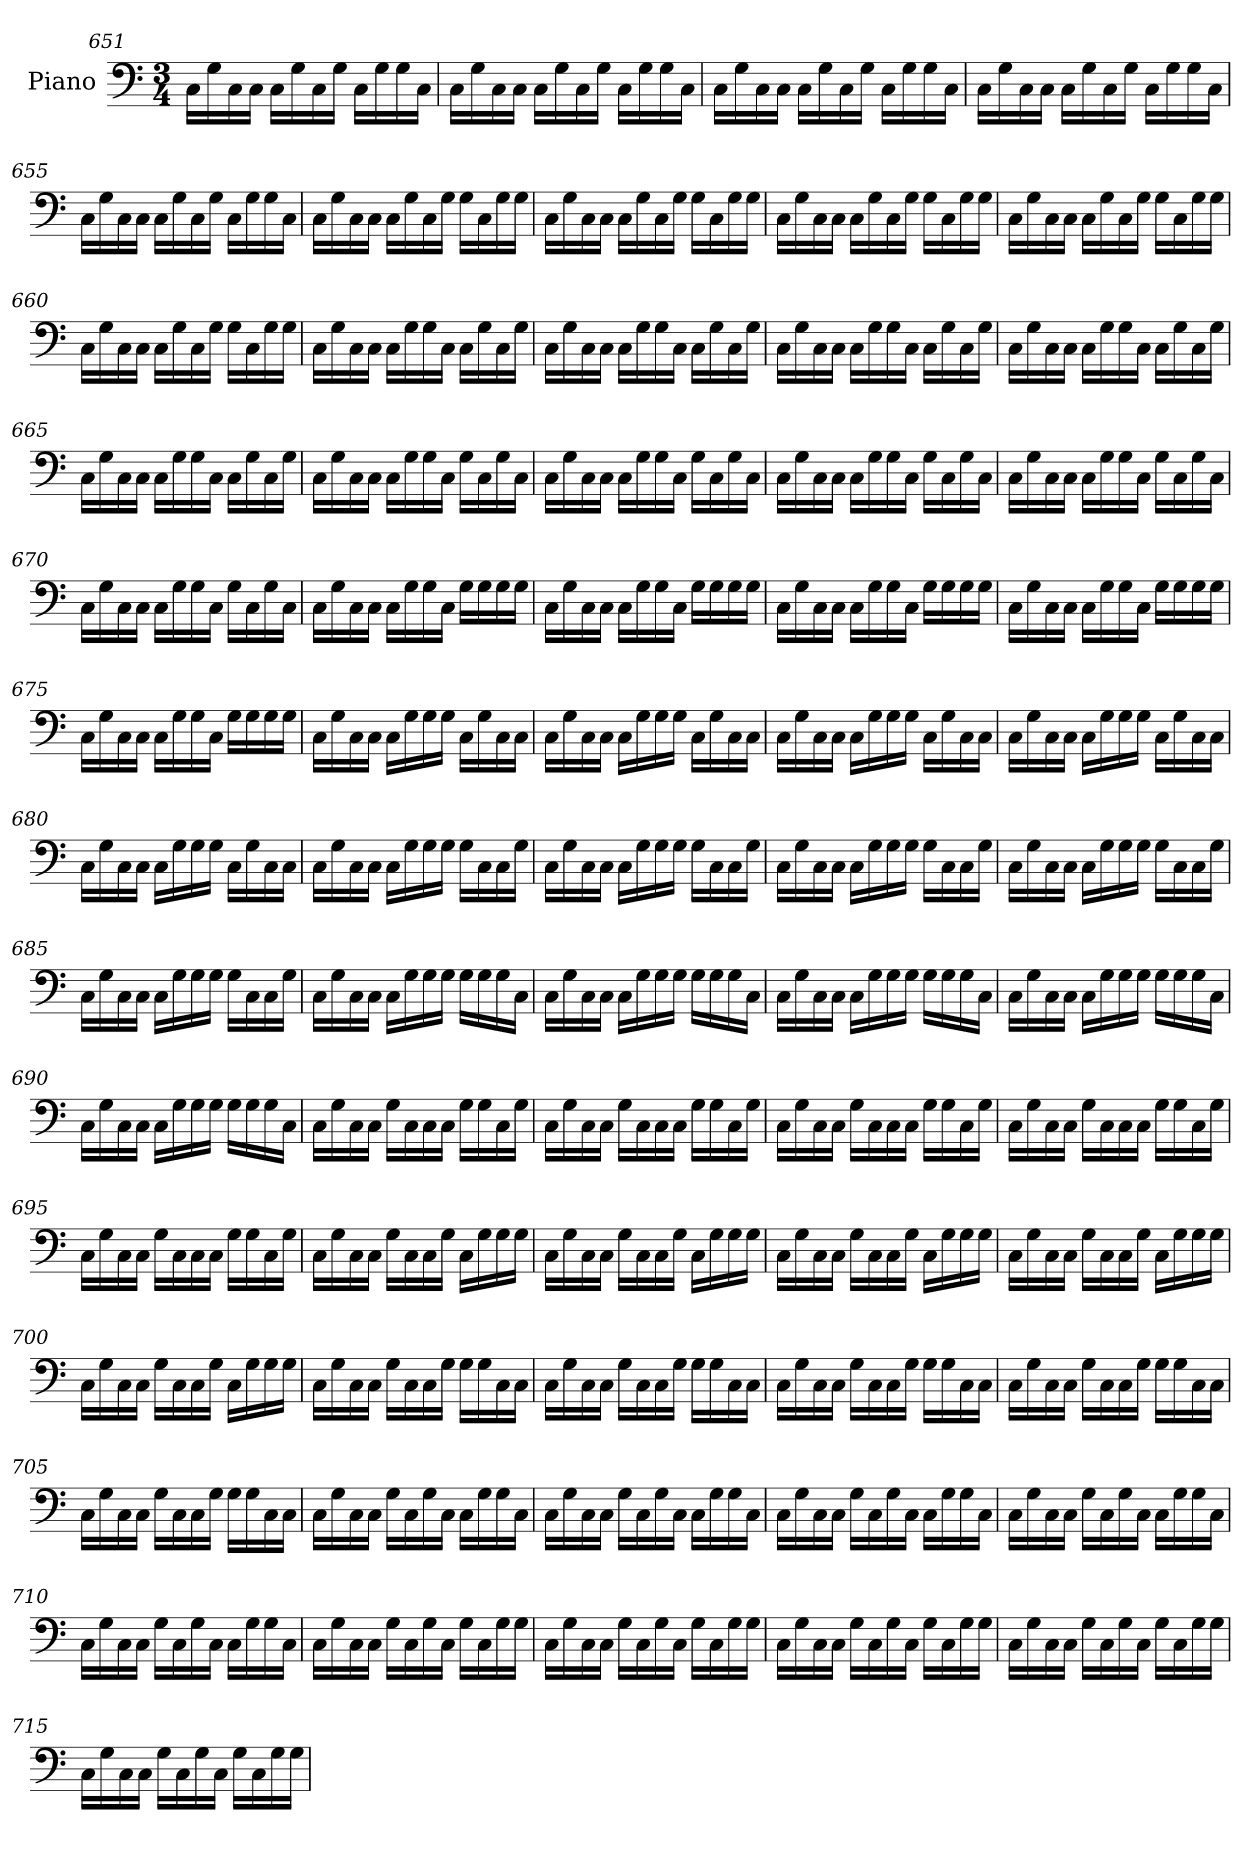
**kern
*part1
*staff1
*I"Piano
*I'Pno.
*clefF4
*k[]
*M3/4
=651
16C\LL
16G\
16C\
16C\JJ
16C\LL
16G\
16C\
16G\JJ
16C\LL
16G\
16G\
16C\JJ
!!LO:LB:g=z
=652
16C\LL
16G\
16C\
16C\JJ
16C\LL
16G\
16C\
16G\JJ
16C\LL
16G\
16G\
16C\JJ
=653
16C\LL
16G\
16C\
16C\JJ
16C\LL
16G\
16C\
16G\JJ
16C\LL
16G\
16G\
16C\JJ
=654
16C\LL
16G\
16C\
16C\JJ
16C\LL
16G\
16C\
16G\JJ
16C\LL
16G\
16G\
16C\JJ
!!LO:LB:g=z
=655
16C\LL
16G\
16C\
16C\JJ
16C\LL
16G\
16C\
16G\JJ
16C\LL
16G\
16G\
16C\JJ
=656
16C\LL
16G\
16C\
16C\JJ
16C\LL
16G\
16C\
16G\JJ
16G\LL
16C\
16G\
16G\JJ
=657
16C\LL
16G\
16C\
16C\JJ
16C\LL
16G\
16C\
16G\JJ
16G\LL
16C\
16G\
16G\JJ
!!LO:LB:g=z
=658
16C\LL
16G\
16C\
16C\JJ
16C\LL
16G\
16C\
16G\JJ
16G\LL
16C\
16G\
16G\JJ
=659
16C\LL
16G\
16C\
16C\JJ
16C\LL
16G\
16C\
16G\JJ
16G\LL
16C\
16G\
16G\JJ
=660
16C\LL
16G\
16C\
16C\JJ
16C\LL
16G\
16C\
16G\JJ
16G\LL
16C\
16G\
16G\JJ
!!LO:LB:g=z
=661
16C\LL
16G\
16C\
16C\JJ
16C\LL
16G\
16G\
16C\JJ
16C\LL
16G\
16C\
16G\JJ
=662
16C\LL
16G\
16C\
16C\JJ
16C\LL
16G\
16G\
16C\JJ
16C\LL
16G\
16C\
16G\JJ
=663
16C\LL
16G\
16C\
16C\JJ
16C\LL
16G\
16G\
16C\JJ
16C\LL
16G\
16C\
16G\JJ
!!LO:LB:g=z
=664
16C\LL
16G\
16C\
16C\JJ
16C\LL
16G\
16G\
16C\JJ
16C\LL
16G\
16C\
16G\JJ
=665
16C\LL
16G\
16C\
16C\JJ
16C\LL
16G\
16G\
16C\JJ
16C\LL
16G\
16C\
16G\JJ
=666
16C\LL
16G\
16C\
16C\JJ
16C\LL
16G\
16G\
16C\JJ
16G\LL
16C\
16G\
16C\JJ
!!LO:PB:g=z
=667
16C\LL
16G\
16C\
16C\JJ
16C\LL
16G\
16G\
16C\JJ
16G\LL
16C\
16G\
16C\JJ
=668
16C\LL
16G\
16C\
16C\JJ
16C\LL
16G\
16G\
16C\JJ
16G\LL
16C\
16G\
16C\JJ
=669
16C\LL
16G\
16C\
16C\JJ
16C\LL
16G\
16G\
16C\JJ
16G\LL
16C\
16G\
16C\JJ
!!LO:LB:g=z
=670
16C\LL
16G\
16C\
16C\JJ
16C\LL
16G\
16G\
16C\JJ
16G\LL
16C\
16G\
16C\JJ
=671
16C\LL
16G\
16C\
16C\JJ
16C\LL
16G\
16G\
16C\JJ
16G\LL
16G\
16G\
16G\JJ
=672
16C\LL
16G\
16C\
16C\JJ
16C\LL
16G\
16G\
16C\JJ
16G\LL
16G\
16G\
16G\JJ
!!LO:LB:g=z
=673
16C\LL
16G\
16C\
16C\JJ
16C\LL
16G\
16G\
16C\JJ
16G\LL
16G\
16G\
16G\JJ
=674
16C\LL
16G\
16C\
16C\JJ
16C\LL
16G\
16G\
16C\JJ
16G\LL
16G\
16G\
16G\JJ
=675
16C\LL
16G\
16C\
16C\JJ
16C\LL
16G\
16G\
16C\JJ
16G\LL
16G\
16G\
16G\JJ
!!LO:LB:g=z
=676
16C\LL
16G\
16C\
16C\JJ
16C\LL
16G\
16G\
16G\JJ
16C\LL
16G\
16C\
16C\JJ
=677
16C\LL
16G\
16C\
16C\JJ
16C\LL
16G\
16G\
16G\JJ
16C\LL
16G\
16C\
16C\JJ
=678
16C\LL
16G\
16C\
16C\JJ
16C\LL
16G\
16G\
16G\JJ
16C\LL
16G\
16C\
16C\JJ
!!LO:LB:g=z
=679
16C\LL
16G\
16C\
16C\JJ
16C\LL
16G\
16G\
16G\JJ
16C\LL
16G\
16C\
16C\JJ
=680
16C\LL
16G\
16C\
16C\JJ
16C\LL
16G\
16G\
16G\JJ
16C\LL
16G\
16C\
16C\JJ
=681
16C\LL
16G\
16C\
16C\JJ
16C\LL
16G\
16G\
16G\JJ
16G\LL
16C\
16C\
16G\JJ
!!LO:LB:g=z
=682
16C\LL
16G\
16C\
16C\JJ
16C\LL
16G\
16G\
16G\JJ
16G\LL
16C\
16C\
16G\JJ
=683
16C\LL
16G\
16C\
16C\JJ
16C\LL
16G\
16G\
16G\JJ
16G\LL
16C\
16C\
16G\JJ
=684
16C\LL
16G\
16C\
16C\JJ
16C\LL
16G\
16G\
16G\JJ
16G\LL
16C\
16C\
16G\JJ
!!LO:LB:g=z
=685
16C\LL
16G\
16C\
16C\JJ
16C\LL
16G\
16G\
16G\JJ
16G\LL
16C\
16C\
16G\JJ
=686
16C\LL
16G\
16C\
16C\JJ
16C\LL
16G\
16G\
16G\JJ
16G\LL
16G\
16G\
16C\JJ
=687
16C\LL
16G\
16C\
16C\JJ
16C\LL
16G\
16G\
16G\JJ
16G\LL
16G\
16G\
16C\JJ
!!LO:LB:g=z
=688
16C\LL
16G\
16C\
16C\JJ
16C\LL
16G\
16G\
16G\JJ
16G\LL
16G\
16G\
16C\JJ
=689
16C\LL
16G\
16C\
16C\JJ
16C\LL
16G\
16G\
16G\JJ
16G\LL
16G\
16G\
16C\JJ
=690
16C\LL
16G\
16C\
16C\JJ
16C\LL
16G\
16G\
16G\JJ
16G\LL
16G\
16G\
16C\JJ
!!LO:LB:g=z
=691
16C\LL
16G\
16C\
16C\JJ
16G\LL
16C\
16C\
16C\JJ
16G\LL
16G\
16C\
16G\JJ
=692
16C\LL
16G\
16C\
16C\JJ
16G\LL
16C\
16C\
16C\JJ
16G\LL
16G\
16C\
16G\JJ
=693
16C\LL
16G\
16C\
16C\JJ
16G\LL
16C\
16C\
16C\JJ
16G\LL
16G\
16C\
16G\JJ
!!LO:LB:g=z
=694
16C\LL
16G\
16C\
16C\JJ
16G\LL
16C\
16C\
16C\JJ
16G\LL
16G\
16C\
16G\JJ
=695
16C\LL
16G\
16C\
16C\JJ
16G\LL
16C\
16C\
16C\JJ
16G\LL
16G\
16C\
16G\JJ
=696
16C\LL
16G\
16C\
16C\JJ
16G\LL
16C\
16C\
16G\JJ
16C\LL
16G\
16G\
16G\JJ
!!LO:LB:g=z
=697
16C\LL
16G\
16C\
16C\JJ
16G\LL
16C\
16C\
16G\JJ
16C\LL
16G\
16G\
16G\JJ
=698
16C\LL
16G\
16C\
16C\JJ
16G\LL
16C\
16C\
16G\JJ
16C\LL
16G\
16G\
16G\JJ
=699
16C\LL
16G\
16C\
16C\JJ
16G\LL
16C\
16C\
16G\JJ
16C\LL
16G\
16G\
16G\JJ
!!LO:PB:g=z
=700
16C\LL
16G\
16C\
16C\JJ
16G\LL
16C\
16C\
16G\JJ
16C\LL
16G\
16G\
16G\JJ
=701
16C\LL
16G\
16C\
16C\JJ
16G\LL
16C\
16C\
16G\JJ
16G\LL
16G\
16C\
16C\JJ
=702
16C\LL
16G\
16C\
16C\JJ
16G\LL
16C\
16C\
16G\JJ
16G\LL
16G\
16C\
16C\JJ
!!LO:LB:g=z
=703
16C\LL
16G\
16C\
16C\JJ
16G\LL
16C\
16C\
16G\JJ
16G\LL
16G\
16C\
16C\JJ
=704
16C\LL
16G\
16C\
16C\JJ
16G\LL
16C\
16C\
16G\JJ
16G\LL
16G\
16C\
16C\JJ
=705
16C\LL
16G\
16C\
16C\JJ
16G\LL
16C\
16C\
16G\JJ
16G\LL
16G\
16C\
16C\JJ
!!LO:LB:g=z
=706
16C\LL
16G\
16C\
16C\JJ
16G\LL
16C\
16G\
16C\JJ
16C\LL
16G\
16G\
16C\JJ
=707
16C\LL
16G\
16C\
16C\JJ
16G\LL
16C\
16G\
16C\JJ
16C\LL
16G\
16G\
16C\JJ
=708
16C\LL
16G\
16C\
16C\JJ
16G\LL
16C\
16G\
16C\JJ
16C\LL
16G\
16G\
16C\JJ
!!LO:LB:g=z
=709
16C\LL
16G\
16C\
16C\JJ
16G\LL
16C\
16G\
16C\JJ
16C\LL
16G\
16G\
16C\JJ
=710
16C\LL
16G\
16C\
16C\JJ
16G\LL
16C\
16G\
16C\JJ
16C\LL
16G\
16G\
16C\JJ
=711
16C\LL
16G\
16C\
16C\JJ
16G\LL
16C\
16G\
16C\JJ
16G\LL
16C\
16G\
16G\JJ
!!LO:LB:g=z
=712
16C\LL
16G\
16C\
16C\JJ
16G\LL
16C\
16G\
16C\JJ
16G\LL
16C\
16G\
16G\JJ
=713
16C\LL
16G\
16C\
16C\JJ
16G\LL
16C\
16G\
16C\JJ
16G\LL
16C\
16G\
16G\JJ
=714
16C\LL
16G\
16C\
16C\JJ
16G\LL
16C\
16G\
16C\JJ
16G\LL
16C\
16G\
16G\JJ
!!LO:LB:g=z
=715
16C\LL
16G\
16C\
16C\JJ
16G\LL
16C\
16G\
16C\JJ
16G\LL
16C\
16G\
16G\JJ
=
*-
